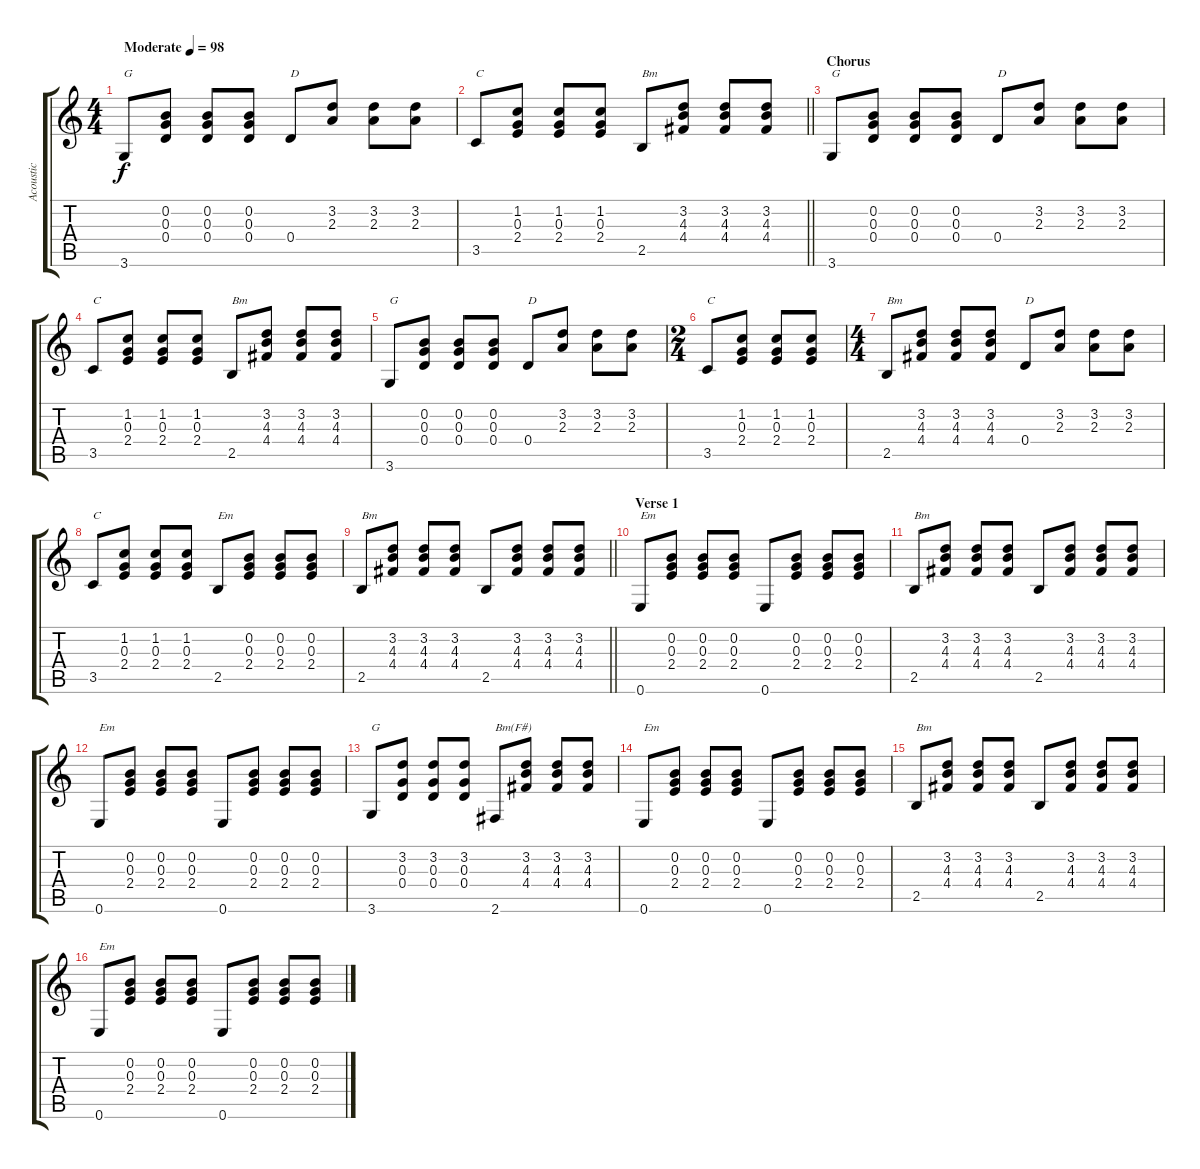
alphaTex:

\track ("Acoustic" "Acoustic") {instrument acousticguitarsteel}
\staff {score tabs}
\tuning (E4 B3 G3 D3 A2 E2) {hide}
\ts (4 4)
\tempo (98 "Moderate")
\clef g2
\ks c
3.6.8{txt "G" dy f instrument acousticguitarsteel} (0.2 0.3 0.4).8 (0.2 0.3 0.4).8 (0.2 0.3 0.4).8 0.4.8{txt "D"} (3.2 2.3).8 (3.2 2.3).8 (3.2 2.3).8 |
\barLineRight lightlight
3.5.8{txt "C"} (1.2 0.3 2.4).8 (1.2 0.3 2.4).8 (1.2 0.3 2.4).8 2.5.8{txt "Bm"} (3.2 4.3 4.4).8 (3.2 4.3 4.4).8 (3.2 4.3 4.4).8 |
\section ("" "Chorus")
3.6.8{txt "G"} (0.2 0.3 0.4).8 (0.2 0.3 0.4).8 (0.2 0.3 0.4).8 0.4.8{txt "D"} (3.2 2.3).8 (3.2 2.3).8 (3.2 2.3).8 |
3.5.8{txt "C"} (1.2 0.3 2.4).8 (1.2 0.3 2.4).8 (1.2 0.3 2.4).8 2.5.8{txt "Bm"} (3.2 4.3 4.4).8 (3.2 4.3 4.4).8 (3.2 4.3 4.4).8 |
3.6.8{txt "G"} (0.2 0.3 0.4).8 (0.2 0.3 0.4).8 (0.2 0.3 0.4).8 0.4.8{txt "D"} (3.2 2.3).8 (3.2 2.3).8 (3.2 2.3).8 |
\ts (2 4)
3.5.8{txt "C"} (1.2 0.3 2.4).8 (1.2 0.3 2.4).8 (1.2 0.3 2.4).8 |
\ts (4 4)
2.5.8{txt "Bm"} (3.2 4.3 4.4).8 (3.2 4.3 4.4).8 (3.2 4.3 4.4).8 0.4.8{txt "D"} (3.2 2.3).8 (3.2 2.3).8 (3.2 2.3).8 |
3.5.8{txt "C"} (1.2 0.3 2.4).8 (1.2 0.3 2.4).8 (1.2 0.3 2.4).8 2.5.8{txt "Em"} (0.2 0.3 2.4).8 (0.2 0.3 2.4).8 (0.2 0.3 2.4).8 |
\barLineRight lightlight
2.5.8{txt "Bm"} (3.2 4.3 4.4).8 (3.2 4.3 4.4).8 (3.2 4.3 4.4).8 2.5.8 (3.2 4.3 4.4).8 (3.2 4.3 4.4).8 (3.2 4.3 4.4).8 |
\section ("" "Verse 1")
0.6.8{txt "Em"} (0.2 0.3 2.4).8 (0.2 0.3 2.4).8 (0.2 0.3 2.4).8 0.6.8 (0.2 0.3 2.4).8 (0.2 0.3 2.4).8 (0.2 0.3 2.4).8 |
2.5.8{txt "Bm"} (3.2 4.3 4.4).8 (3.2 4.3 4.4).8 (3.2 4.3 4.4).8 2.5.8 (3.2 4.3 4.4).8 (3.2 4.3 4.4).8 (3.2 4.3 4.4).8 |
0.6.8{txt "Em"} (0.2 0.3 2.4).8 (0.2 0.3 2.4).8 (0.2 0.3 2.4).8 0.6.8 (0.2 0.3 2.4).8 (0.2 0.3 2.4).8 (0.2 0.3 2.4).8 |
3.6.8{txt "G"} (3.2 0.3 0.4).8 (3.2 0.3 0.4).8 (3.2 0.3 0.4).8 2.6.8{txt "Bm(F#)"} (3.2 4.3 4.4).8 (3.2 4.3 4.4).8 (3.2 4.3 4.4).8 |
0.6.8{txt "Em"} (0.2 0.3 2.4).8 (0.2 0.3 2.4).8 (0.2 0.3 2.4).8 0.6.8 (0.2 0.3 2.4).8 (0.2 0.3 2.4).8 (0.2 0.3 2.4).8 |
2.5.8{txt "Bm"} (3.2 4.3 4.4).8 (3.2 4.3 4.4).8 (3.2 4.3 4.4).8 2.5.8 (3.2 4.3 4.4).8 (3.2 4.3 4.4).8 (3.2 4.3 4.4).8 |
0.6.8{txt "Em"} (0.2 0.3 2.4).8 (0.2 0.3 2.4).8 (0.2 0.3 2.4).8 0.6.8 (0.2 0.3 2.4).8 (0.2 0.3 2.4).8 (0.2 0.3 2.4).8
